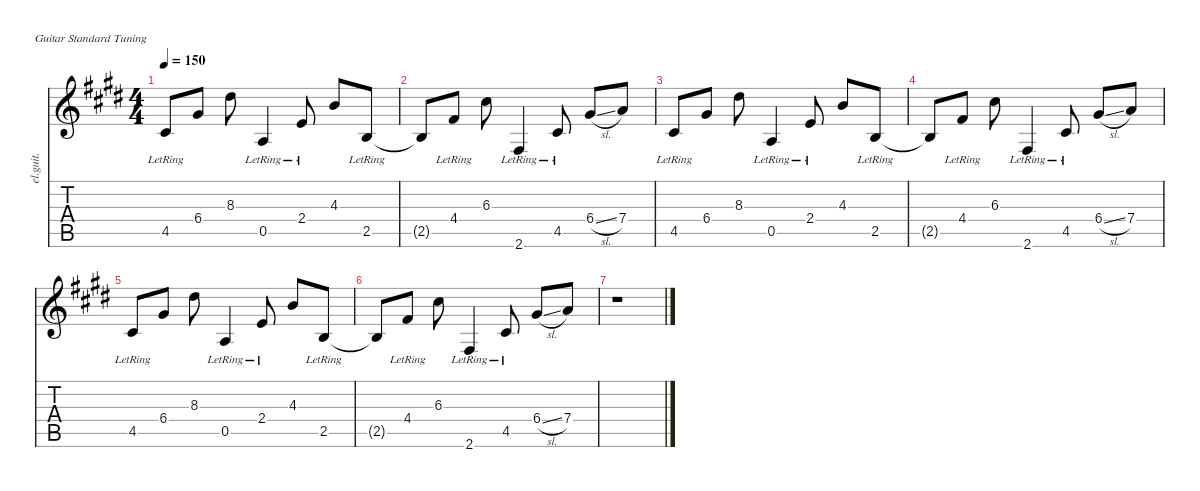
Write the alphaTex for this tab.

\defaultSystemsLayout 4
\hideDynamics
\bracketExtendMode nobrackets
\otherSystemsTrackNameOrientation horizontal
\track ("Guitar I - A. Summers" "el.guit.") {mute instrument electricguitarclean}
\staff {score tabs}
\tuning (E4 B3 G3 D3 A2 E2)
\ts (4 4)
\tempo 150
\clef g2
\ks c#minor
4.5{lr acc #}.8{dy mf beam Up} 6.4{acc #}.8{beam Up} 8.3{acc #}.8{beam Down} 0.5{lr acc forcenatural}.4{beam Up} 2.4{lr acc forcenatural}.8{beam Up} 4.3{acc forcenatural}.8{beam Up} 2.5{lr acc forcenatural}.8{beam Up} |
2.5{t acc forcenatural}.8{beam Up} 4.4{lr acc #}.8{beam Up} 6.3{acc #}.8{beam Down} 2.6{lr acc #}.4{beam Up} 4.5{lr acc #}.8{beam Up} 6.4{sl acc #}.8{beam Up} 7.4{acc forcenatural}.8{beam Up} |
4.5{lr acc #}.8{beam Up} 6.4{acc #}.8{beam Up} 8.3{acc #}.8{beam Down} 0.5{lr acc forcenatural}.4{beam Up} 2.4{lr acc forcenatural}.8{beam Up} 4.3{acc forcenatural}.8{beam Up} 2.5{lr acc forcenatural}.8{beam Up} |
2.5{t acc forcenatural}.8{beam Up} 4.4{lr acc #}.8{beam Up} 6.3{acc #}.8{beam Down} 2.6{lr acc #}.4{beam Up} 4.5{lr acc #}.8{beam Up} 6.4{sl acc #}.8{beam Up} 7.4{acc forcenatural}.8{beam Up} |
4.5{lr acc #}.8{beam Up} 6.4{acc #}.8{beam Up} 8.3{acc #}.8{beam Down} 0.5{lr acc forcenatural}.4{beam Up} 2.4{lr acc forcenatural}.8{beam Up} 4.3{acc forcenatural}.8{beam Up} 2.5{lr acc forcenatural}.8{beam Up} |
2.5{t acc forcenatural}.8{beam Up} 4.4{lr acc #}.8{beam Up} 6.3{acc #}.8{beam Down} 2.6{lr acc #}.4{beam Up} 4.5{lr acc #}.8{beam Up} 6.4{sl acc #}.8{beam Up} 7.4{acc forcenatural}.8{beam Up} |
r.1{beam Down}
